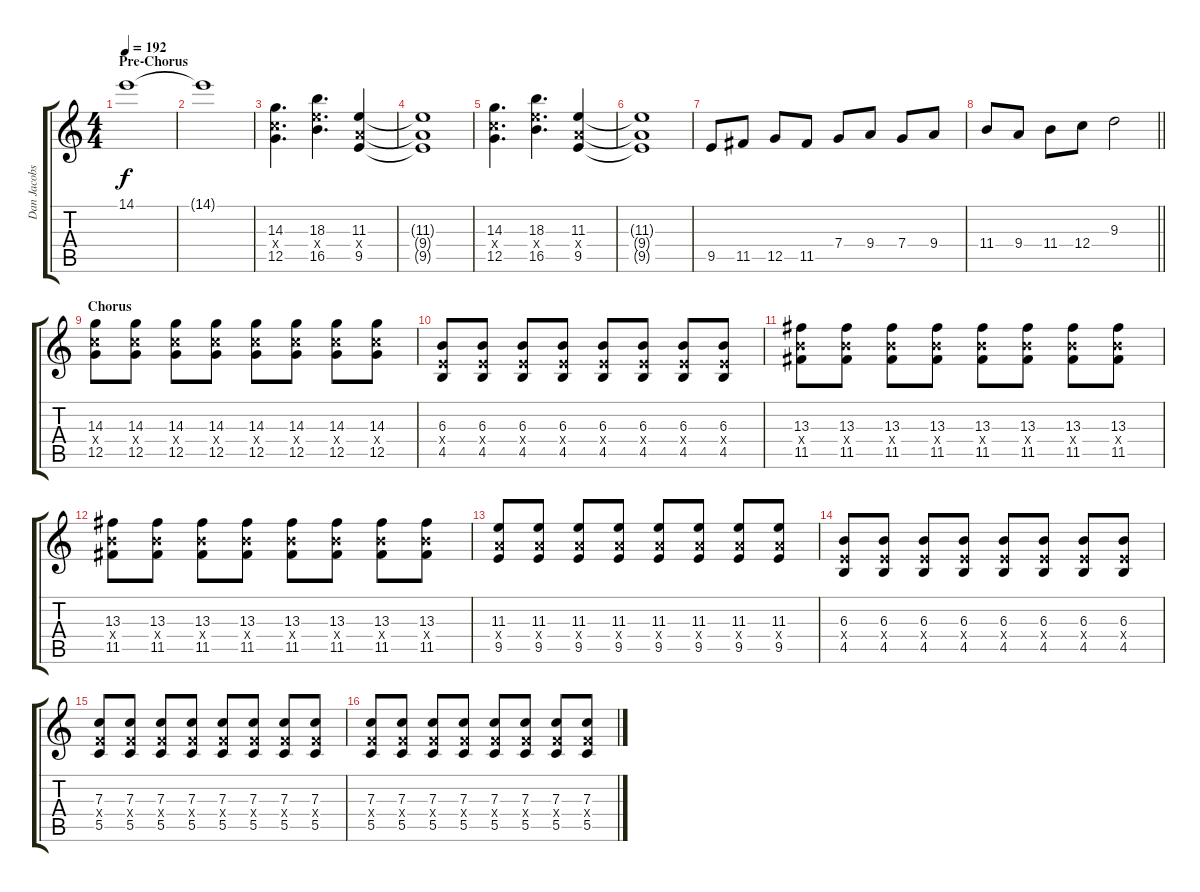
\track ("Dan Jacobs" "Dan Jacobs") {instrument distortionguitar}
\staff {score tabs}
\tuning (D4 A3 F3 C3 G2 C2) {hide}
\ts (4 4)
\section ("" "Pre-Chorus")
\tempo 192
\clef g2
\ks aminor
14.1{t}.1{dy f} |
14.1{t}.1 |
(14.3 12.4{x} 12.5).4{d} (18.3 16.4{x} 16.5).4{d} (11.3 9.4{x} 9.5).4 |
(11.3{t} 9.4{t} 9.5{t}).1 |
(14.3 12.4{x} 12.5).4{d} (18.3 16.4{x} 16.5).4{d} (11.3 9.4{x} 9.5).4 |
(11.3{t} 9.4{t} 9.5{t}).1 |
9.5.8 11.5.8 12.5.8 11.5.8 7.4.8 9.4.8 7.4.8 9.4.8 |
\barLineRight lightlight
11.4.8 9.4.8 11.4.8 12.4.8 9.3.2 |
\section ("" "Chorus")
(14.3 12.4{x} 12.5).8 (14.3 12.4{x} 12.5).8 (14.3 12.4{x} 12.5).8 (14.3 12.4{x} 12.5).8 (14.3 12.4{x} 12.5).8 (14.3 12.4{x} 12.5).8 (14.3 12.4{x} 12.5).8 (14.3 12.4{x} 12.5).8 |
(6.3 4.4{x} 4.5).8 (6.3 4.4{x} 4.5).8 (6.3 4.4{x} 4.5).8 (6.3 4.4{x} 4.5).8 (6.3 4.4{x} 4.5).8 (6.3 4.4{x} 4.5).8 (6.3 4.4{x} 4.5).8 (6.3 4.4{x} 4.5).8 |
(13.3 11.4{x} 11.5).8 (13.3 11.4{x} 11.5).8 (13.3 11.4{x} 11.5).8 (13.3 11.4{x} 11.5).8 (13.3 11.4{x} 11.5).8 (13.3 11.4{x} 11.5).8 (13.3 11.4{x} 11.5).8 (13.3 11.4{x} 11.5).8 |
(13.3 11.4{x} 11.5).8 (13.3 11.4{x} 11.5).8 (13.3 11.4{x} 11.5).8 (13.3 11.4{x} 11.5).8 (13.3 11.4{x} 11.5).8 (13.3 11.4{x} 11.5).8 (13.3 11.4{x} 11.5).8 (13.3 11.4{x} 11.5).8 |
(11.3 9.4{x} 9.5).8 (11.3 9.4{x} 9.5).8 (11.3 9.4{x} 9.5).8 (11.3 9.4{x} 9.5).8 (11.3 9.4{x} 9.5).8 (11.3 9.4{x} 9.5).8 (11.3 9.4{x} 9.5).8 (11.3 9.4{x} 9.5).8 |
(6.3 4.4{x} 4.5).8 (6.3 4.4{x} 4.5).8 (6.3 4.4{x} 4.5).8 (6.3 4.4{x} 4.5).8 (6.3 4.4{x} 4.5).8 (6.3 4.4{x} 4.5).8 (6.3 4.4{x} 4.5).8 (6.3 4.4{x} 4.5).8 |
(7.3 5.4{x} 5.5).8 (7.3 5.4{x} 5.5).8 (7.3 5.4{x} 5.5).8 (7.3 5.4{x} 5.5).8 (7.3 5.4{x} 5.5).8 (7.3 5.4{x} 5.5).8 (7.3 5.4{x} 5.5).8 (7.3 5.4{x} 5.5).8 |
(7.3 5.4{x} 5.5).8 (7.3 5.4{x} 5.5).8 (7.3 5.4{x} 5.5).8 (7.3 5.4{x} 5.5).8 (7.3 5.4{x} 5.5).8 (7.3 5.4{x} 5.5).8 (7.3 5.4{x} 5.5).8 (7.3 5.4{x} 5.5).8
